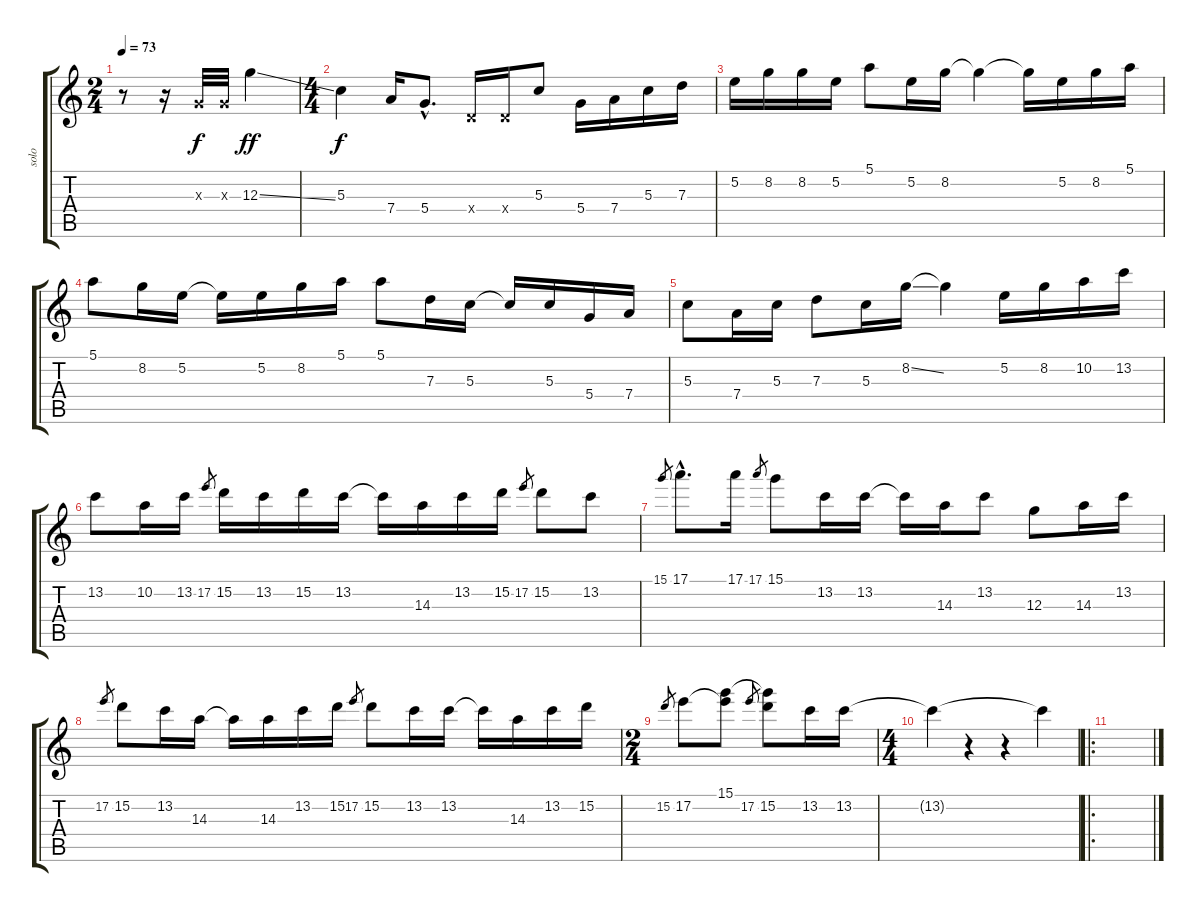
\track ("solo" "solo") {instrument distortionguitar}
\staff {score tabs}
\tuning (E4 B3 G3 D3 A2 E2) {hide}
\ts (2 4)
\tempo 73
\clef g2
\ks c
r.8{dy f instrument distortionguitar} r.16 0.3{x}.32 0.3{x}.32 12.3{ss}.4{dy ff} |
\ts (4 4)
5.3.4{dy f volume 16} 7.4.16 5.4{hac}.8{d} 0.4{x}.16 0.4{x}.16 5.3.8 5.4.16 7.4.16 5.3.16 7.3.16 |
5.2.16 8.2.16 8.2.16 5.2.16 5.1.8 5.2.16 8.2.16 8.2{t}.4 8.2{t}.16 5.2.16 8.2.16 5.1.16 |
5.1.8 8.2.16 5.2.16 5.2{t}.16 5.2.16 8.2.16 5.1.16 5.1.8 7.3.16 5.3.16 5.3{t}.16 5.3.16 5.4.16 7.4.16 |
5.3.8 7.4.16 5.3.16 7.3.8 5.3.16 8.2{ss}.16 8.2{t}.4 5.2.16 8.2.16 10.2.16 13.2.16 |
13.2.8 10.2.16 13.2.16 17.2.8{gr} 15.2.16 13.2.16 15.2.16 13.2.16 13.2{t}.16 14.3.16 13.2.16 15.2.16 17.2.8{gr} 15.2.8 13.2.8 |
15.1.8{gr} 17.1{hac}.8{d} 17.1.16 17.1.8{gr} 15.1.8 13.2.16 13.2.16 13.2{t}.16 14.3.16 13.2.8 12.3.8 14.3.16 13.2.16 |
17.2.8{gr} 15.2.8 13.2.16 14.3.16 14.3{t}.16 14.3.16 13.2.16 15.2.16 17.2.8{gr} 15.2.8 13.2.16 13.2.16 13.2{t}.16 14.3.16 13.2.16 15.2.16 |
\ts (2 4)
15.2.8{gr} 17.2.8 (15.1 17.2{t}).8 17.2.8{gr} (15.1{t} 15.2).8 13.2.16 13.2.16 |
\ts (4 4)
13.2{t}.4 r.4 r.4 13.2{t}.4 |
\ro
